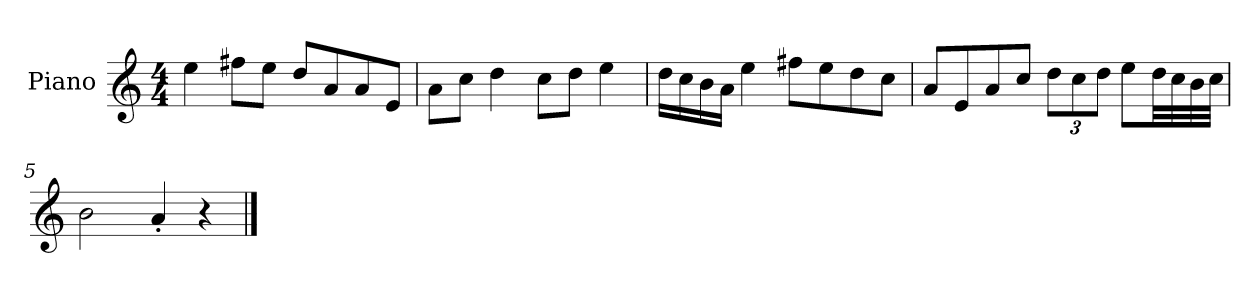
**kern
*part1
*staff1
*I"Piano
*I'P-no
*clefG2
*k[]
*M4/4
*MM90
=1
4ee\
8ff#X\L
8ee\J
8dd/L
8a/
8a/
8e/J
=2
8a\L
8cc\J
4dd\
8cc\L
8dd\J
4ee\
=3
16dd\LL
16cc\
16b\
16a\JJ
4ee\
8ff#X\L
8ee\
8dd\
8cc\J
=4
8a/L
8e/
8a/
8cc/J
*Xbrackettup
12dd\L
12cc\
12dd\J
8ee\L
32dd\LL
32cc\
32b\
32cc\JJJ
=5
2b\
4a'/
4r
==
*-
